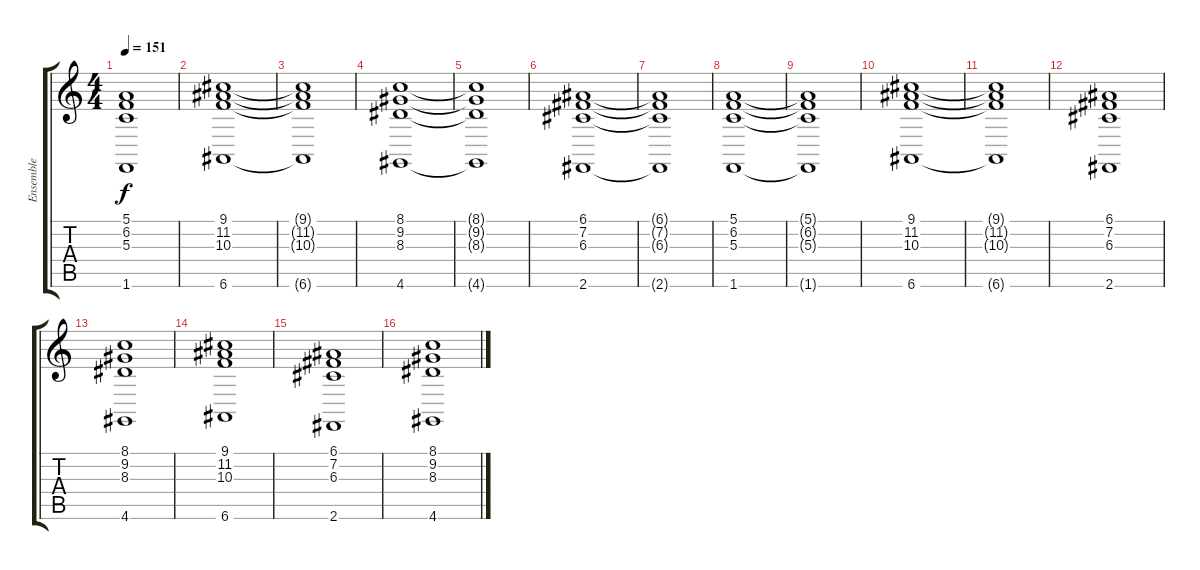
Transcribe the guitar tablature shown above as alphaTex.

\track ("Ensemble" "Ensemble") {instrument stringensemble1}
\staff {score tabs}
\tuning (E4 B3 G3 D3 A2 E2) {hide}
\ts (4 4)
\tempo 151
\clef g2
\ks c
(5.1{t} 6.2{t} 5.3{t} 1.6{t}).1{dy f} |
(9.1 11.2 10.3 6.6).1 |
(9.1{t} 11.2{t} 10.3{t} 6.6{t}).1 |
(8.1 9.2 8.3 4.6).1 |
(8.1{t} 9.2{t} 8.3{t} 4.6{t}).1 |
(6.1 7.2 6.3 2.6).1 |
(6.1{t} 7.2{t} 6.3{t} 2.6{t}).1 |
(5.1 6.2 5.3 1.6).1 |
(5.1{t} 6.2{t} 5.3{t} 1.6{t}).1 |
\section ("" "")
(9.1 11.2 10.3 6.6).1 |
(9.1{t} 11.2{t} 10.3{t} 6.6{t}).1 |
(6.1 7.2 6.3 2.6).1 |
(8.1 9.2 8.3 4.6).1 |
(9.1 11.2 10.3 6.6).1 |
(6.1 7.2 6.3 2.6).1 |
(8.1 9.2 8.3 4.6).1
